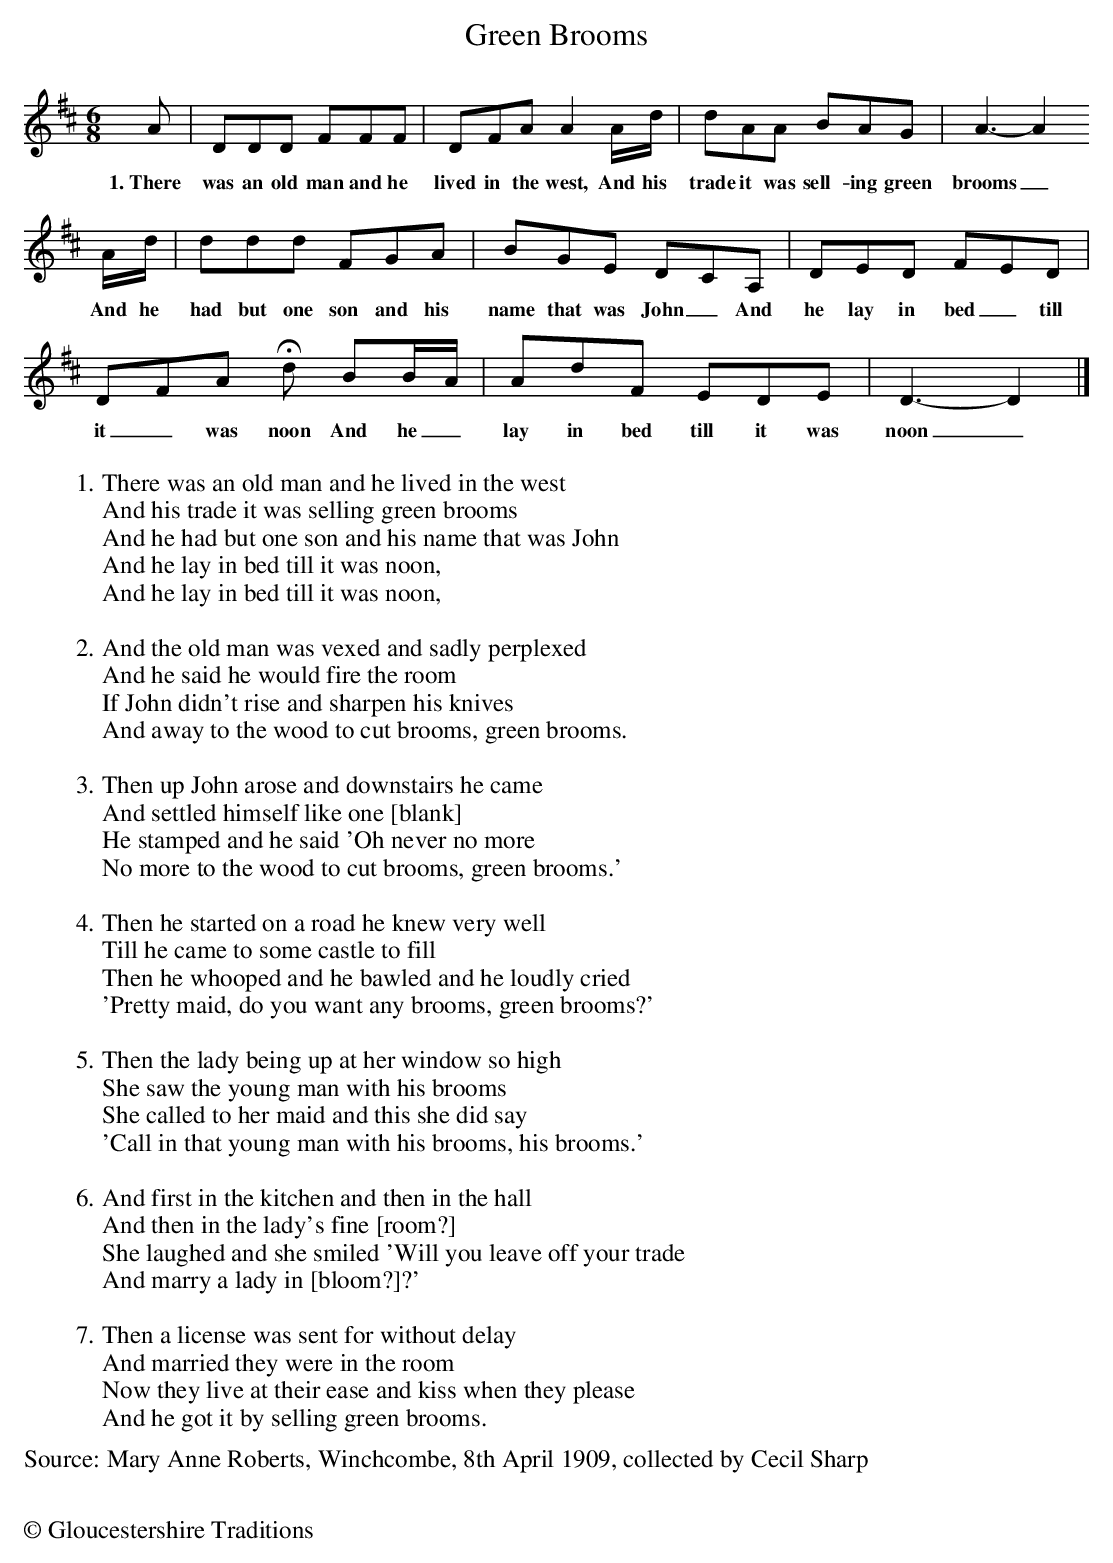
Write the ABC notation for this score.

X:1
T: Green Brooms
M: 6/8
L: 1/8
K: D
A | DDD FFF | DFA A2A/d/ | dAA BAG | A3-A2
w:1.~There was an old man and he lived in the west, And his trade it was sell-ing green brooms_
A/d/ | ddd FGA | BGE DCA, | DED FED |
w:And he had but one son and his name that was John_ And he lay in bed_ till
 DFA Hd BB/A/ | AdF EDE | D3-D2 |]
w:it_ was noon And he_ lay in bed till it was noon_
%%text
%%text
W:1. There was an old man and he lived in the west
W:And his trade it was selling green brooms
W:And he had but one son and his name that was John
W:And he lay in bed till it was noon,
W:And he lay in bed till it was noon,
W:
W:2.And the old man was vexed and sadly perplexed
W:And he said he would fire the room
W:If John didn't rise and sharpen his knives
W:And away to the wood to cut brooms, green brooms.
W:
W:3.Then up John arose and downstairs he came
W:And settled himself like one [blank]
W:He stamped and he said 'Oh never no more
W:No more to the wood to cut brooms, green brooms.'
W:
W:4.Then he started on a road he knew very well
W:Till he came to some castle to fill
W:Then he whooped and he bawled and he loudly cried
W:'Pretty maid, do you want any brooms, green brooms?'
W:
W:5.Then the lady being up at her window so high
W:She saw the young man with his brooms
W:She called to her maid and this she did say
W:'Call in that young man with his brooms, his brooms.'
W:
W:6.And first in the kitchen and then in the hall
W:And then in the lady's fine [room?]
W:She laughed and she smiled 'Will you leave off your trade
W:And marry a lady in [bloom?]?'
W:
W:7.Then a license was sent for without delay
W:And married they were in the room
W:Now they live at their ease and kiss when they please
W:And he got it by selling green brooms.
